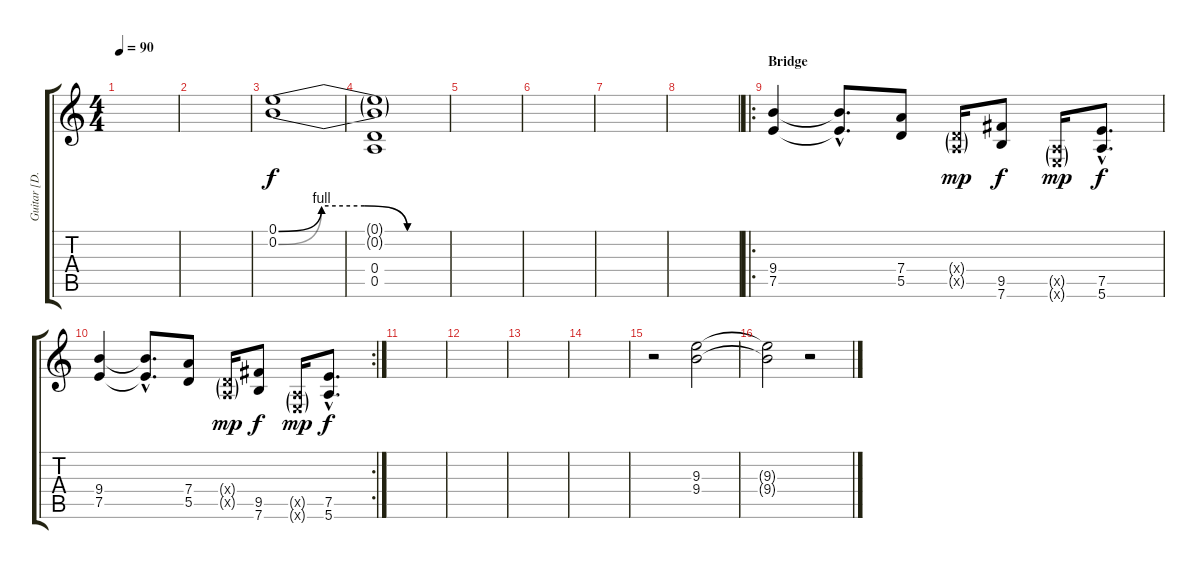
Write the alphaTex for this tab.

\track ("Guitar [rkowitz]" "Guitar [D.") {instrument overdrivenguitar}
\staff {score tabs}
\tuning (E4 B3 G3 D3 A2 E2) {hide}
\ts (4 4)
\tempo 90
\clef g2
\ks c
|
|
(0.1{be (custom 0 0 15 4 30 4 45 0 60 0)} 0.2{be (custom 0 0 15 4 30 4 45 0 60 0)}).1 |
(0.1{t} 0.2{t} 0.4 0.5).1 |
|
|
|
|
\ro
\section ("" "Bridge")
(9.4 7.5).4{volume 11 instrument overdrivenguitar} (9.4{hac t} 7.5{hac t}).8{d} (7.4 5.5).8 (0.4{g x} 0.5{g x}).16{dy mp} (9.5 7.6).8{dy f} (0.5{g x} 0.6{g x}).16{dy mp} (7.5{hac} 5.6{hac}).8{d dy f} |
\rc 2
(9.4 7.5).4 (9.4{hac t} 7.5{hac t}).8{d} (7.4 5.5).8 (0.4{g x} 0.5{g x}).16{dy mp} (9.5 7.6).8{dy f} (0.5{g x} 0.6{g x}).16{dy mp} (7.5{hac} 5.6{hac}).8{d dy f} |
|
|
|
|
r.2 (9.3 9.4).2 |
(9.3{t} 9.4{t}).2 r.2
